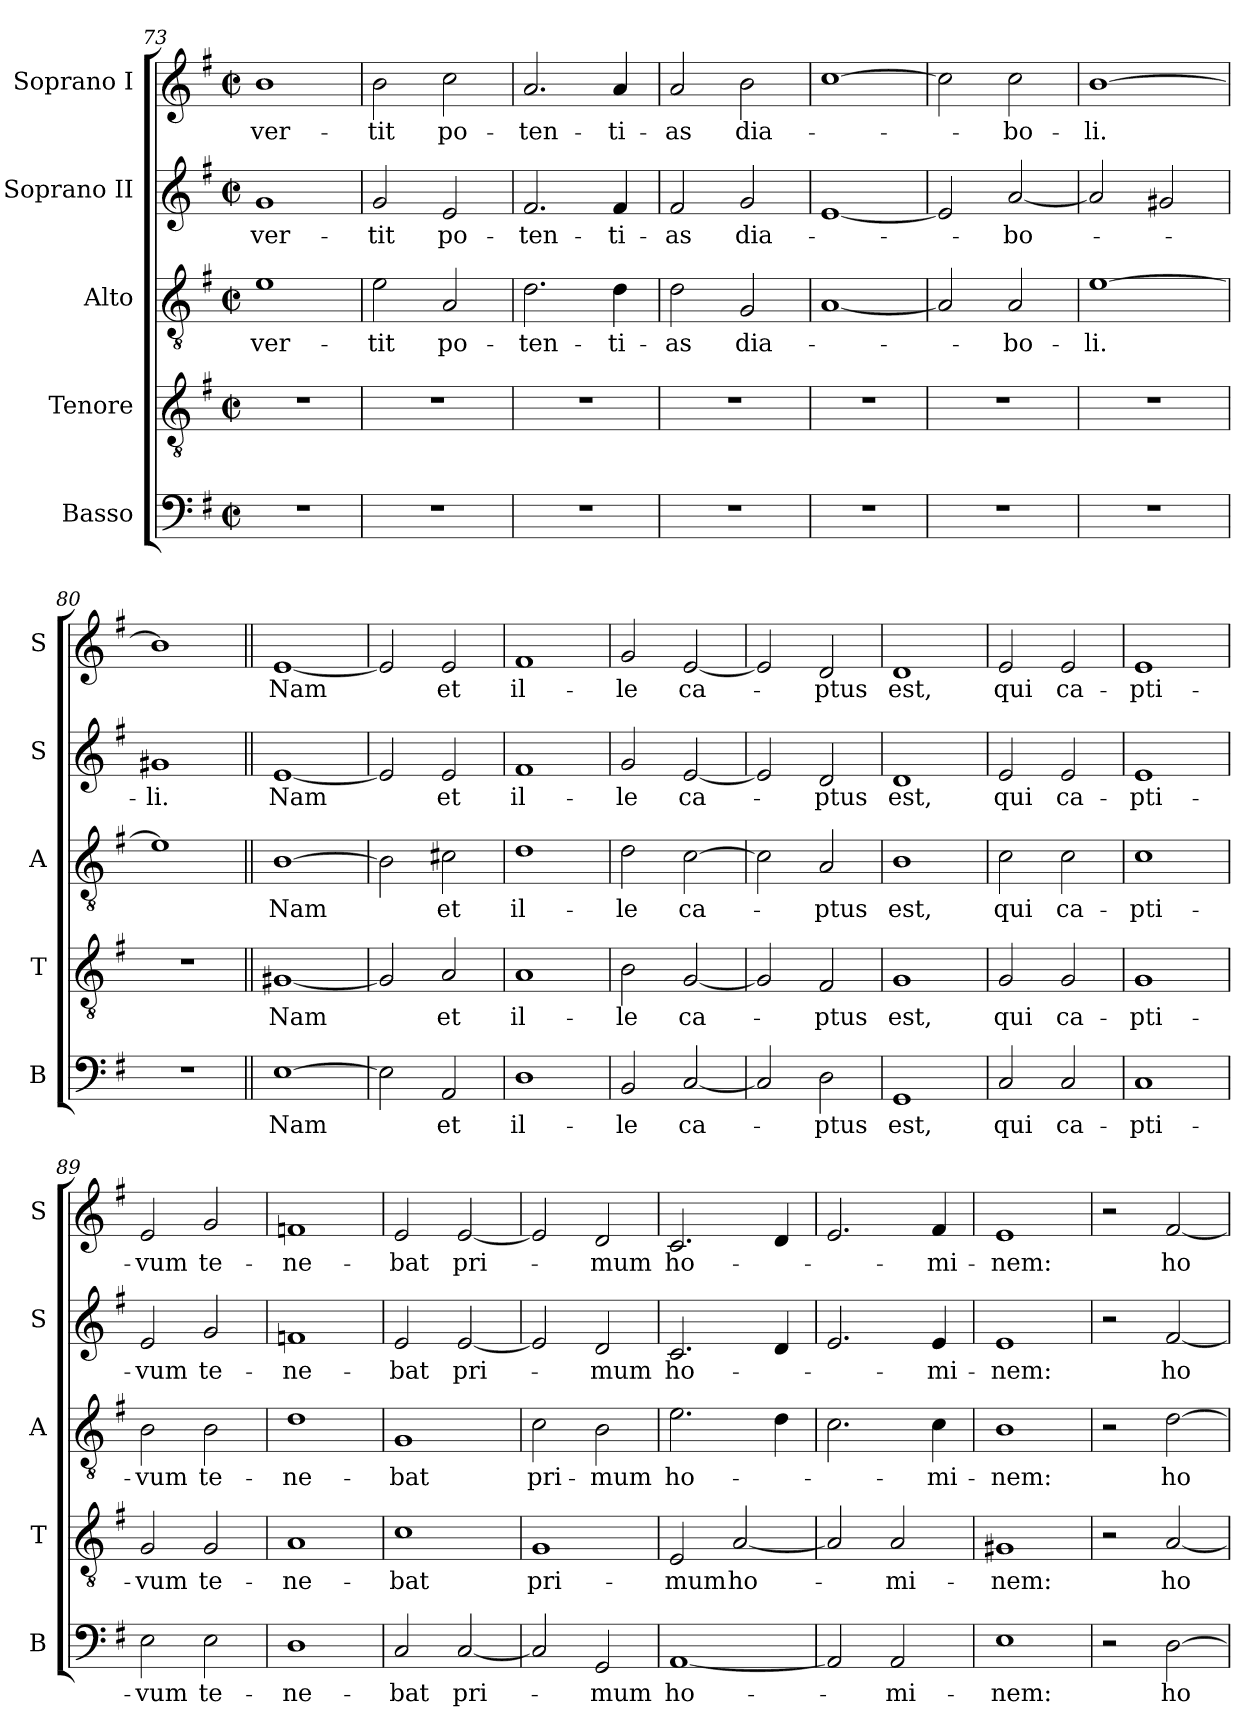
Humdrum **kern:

**kern	**text	**kern	**text	**kern	**text	**kern	**text	**kern	**text
*part5	*part5	*part4	*part4	*part3	*part3	*part2	*part2	*part1	*part1
*staff5	*staff5	*staff4	*staff4	*staff3	*staff3	*staff2	*staff2	*staff1	*staff1
*I"Basso	*	*I"Tenore	*	*I"Alto	*	*I"Soprano II	*	*I"Soprano I	*
*I'B	*	*I'T	*	*I'A	*	*I'S	*	*I'S	*
*clefF4	*	*clefGv2	*	*clefGv2	*	*clefG2	*	*clefG2	*
*k[f#]	*	*k[f#]	*	*k[f#]	*	*k[f#]	*	*k[f#]	*
*M2/2	*	*M2/2	*	*M2/2	*	*M2/2	*	*M2/2	*
*met(c|)	*	*met(c|)	*	*met(c|)	*	*met(c|)	*	*met(c|)	*
=73	=73	=73	=73	=73	=73	=73	=73	=73	=73
1r	.	1r	.	1e	-ver-	1g	-ver-	1b	-ver-
=74	=74	=74	=74	=74	=74	=74	=74	=74	=74
1r	.	1r	.	2e\	-tit	2g/	-tit	2b\	-tit
.	.	.	.	2A/	po-	2e/	po-	2cc\	po-
=75	=75	=75	=75	=75	=75	=75	=75	=75	=75
1r	.	1r	.	2.d\	-ten-	2.f#/	-ten-	2.a/	-ten-
.	.	.	.	4d\	-ti-	4f#/	-ti-	4a/	-ti-
=76	=76	=76	=76	=76	=76	=76	=76	=76	=76
1r	.	1r	.	2d\	-as	2f#/	-as	2a/	-as
.	.	.	.	2G/	dia-	2g/	dia-	2b\	dia-
=77	=77	=77	=77	=77	=77	=77	=77	=77	=77
1r	.	1r	.	[1A	.	[1e	.	[1cc	.
=78	=78	=78	=78	=78	=78	=78	=78	=78	=78
1r	.	1r	.	2A/]	.	2e/]	.	2cc\]	.
.	.	.	.	2A/	-bo-	[2a/	-bo-	2cc\	-bo-
=79	=79	=79	=79	=79	=79	=79	=79	=79	=79
1r	.	1r	.	[1e	-li.	2a/]	.	[1b	-li.
.	.	.	.	.	.	2g#X/	.	.	.
=80	=80	=80	=80	=80	=80	=80	=80	=80	=80
1r	.	1r	.	1e]	.	1g#X	-li.	1b]	.
=81||	=81||	=81||	=81||	=81||	=81||	=81||	=81||	=81||	=81||
[1E	Nam	[1G#X	Nam	[1B	Nam	[1e	Nam	[1e	Nam
=82	=82	=82	=82	=82	=82	=82	=82	=82	=82
2E\]	.	2G#/]	.	2B\]	.	2e/]	.	2e/]	.
2AA/	et	2A/	et	2c#X\	et	2e/	et	2e/	et
=83	=83	=83	=83	=83	=83	=83	=83	=83	=83
1D	il-	1A	il-	1d	il-	1f#	il-	1f#	il-
=84	=84	=84	=84	=84	=84	=84	=84	=84	=84
2BB/	-le	2B\	-le	2d\	-le	2g/	-le	2g/	-le
[2C/	ca-	[2G/	ca-	[2c\	ca-	[2e/	ca-	[2e/	ca-
=85	=85	=85	=85	=85	=85	=85	=85	=85	=85
2C/]	.	2G/]	.	2c\]	.	2e/]	.	2e/]	.
2D\	-ptus	2F#/	-ptus	2A/	-ptus	2d/	-ptus	2d/	-ptus
=86	=86	=86	=86	=86	=86	=86	=86	=86	=86
1GG	est,	1G	est,	1B	est,	1d	est,	1d	est,
=87	=87	=87	=87	=87	=87	=87	=87	=87	=87
2C/	qui	2G/	qui	2c\	qui	2e/	qui	2e/	qui
2C/	ca-	2G/	ca-	2c\	ca-	2e/	ca-	2e/	ca-
=88	=88	=88	=88	=88	=88	=88	=88	=88	=88
1C	-pti-	1G	-pti-	1c	-pti-	1e	-pti-	1e	-pti-
=89	=89	=89	=89	=89	=89	=89	=89	=89	=89
2E\	-vum	2G/	-vum	2B\	-vum	2e/	-vum	2e/	-vum
2E\	te-	2G/	te-	2B\	te-	2g/	te-	2g/	te-
=90	=90	=90	=90	=90	=90	=90	=90	=90	=90
1D	-ne-	1A	-ne-	1d	-ne-	1fn	-ne-	1fn	-ne-
=91	=91	=91	=91	=91	=91	=91	=91	=91	=91
2C/	-bat	1c	-bat	1G	-bat	2e/	-bat	2e/	-bat
[2C/	pri-	.	.	.	.	[2e/	pri-	[2e/	pri-
=92	=92	=92	=92	=92	=92	=92	=92	=92	=92
2C/]	.	1G	pri-	2c\	pri-	2e/]	.	2e/]	.
2GG/	-mum	.	.	2B\	-mum	2d/	-mum	2d/	-mum
=93	=93	=93	=93	=93	=93	=93	=93	=93	=93
[1AA	ho-	2E/	-mum	2.e\	ho-	2.c/	ho-	2.c/	ho-
.	.	[2A/	ho-	.	.	.	.	.	.
.	.	.	.	4d\	.	4d/	.	4d/	.
=94	=94	=94	=94	=94	=94	=94	=94	=94	=94
2AA/]	.	2A/]	.	2.c\	.	2.e/	.	2.e/	.
2AA/	-mi-	2A/	-mi-	.	.	.	.	.	.
.	.	.	.	4c\	-mi-	4e/	-mi-	4f#/	-mi-
=95	=95	=95	=95	=95	=95	=95	=95	=95	=95
1E	-nem:	1G#X	-nem:	1B	-nem:	1e	-nem:	1e	-nem:
=96	=96	=96	=96	=96	=96	=96	=96	=96	=96
2r	.	2r	.	2r	.	2r	.	2r	.
[2D\	ho-	[2A/	ho-	[2d\	ho-	[2f#/	ho-	[2f#/	ho-
=	=	=	=	=	=	=	=	=	=
*-	*-	*-	*-	*-	*-	*-	*-	*-	*-
